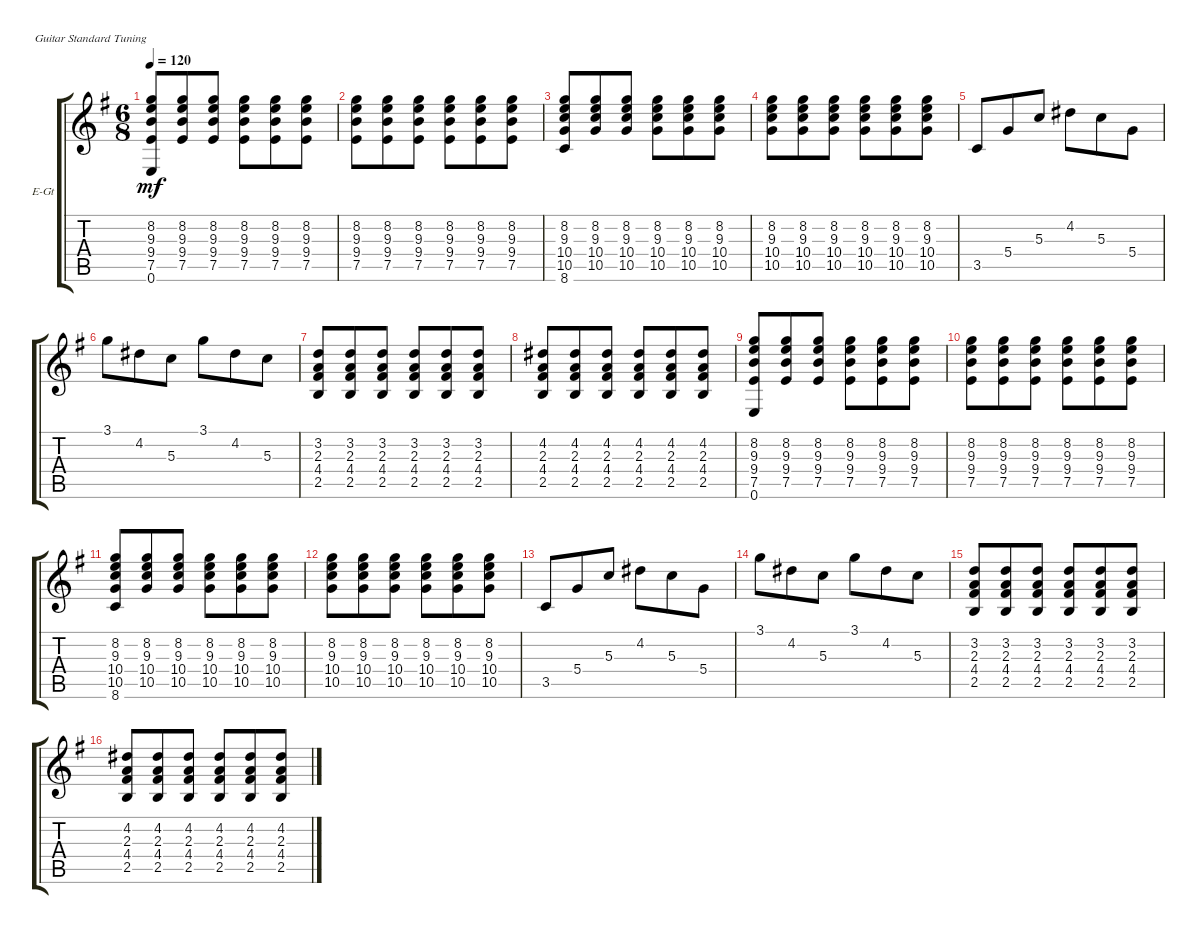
\bracketExtendMode groupsimilarinstruments
\firstSystemTrackNameOrientation horizontal
\otherSystemsTrackNameOrientation horizontal
\track ("Electric Guitar" "E-Gt") {instrument overdrivenguitar}
\staff {score tabs}
\tuning (E4 B3 G3 D3 A2 E2)
\ts (6 8)
\tempo 120
\clef g2
\scale
0.333333
\ks eminor
(0.6 7.5 9.4 9.3 8.2).8{dy mf} (8.2 9.3 9.4 7.5).8 (8.2 9.3 9.4 7.5).8 (8.2 9.3 9.4 7.5).8 (8.2 9.3 9.4 7.5).8 (8.2 9.3 9.4 7.5).8 |
\scale
0.333333 (7.5 9.4 9.3 8.2).8 (8.2 9.3 9.4 7.5).8 (8.2 9.3 9.4 7.5).8 (8.2 9.3 9.4 7.5).8 (8.2 9.3 9.4 7.5).8 (8.2 9.3 9.4 7.5).8 |
\scale
0.333333 (8.6 10.5 10.4 9.3 8.2).8 (10.5 10.4 9.3 8.2).8 (10.5 10.4 9.3 8.2).8 (10.5 10.4 9.3 8.2).8 (10.5 10.4 9.3 8.2).8 (10.5 10.4 9.3 8.2).8 |
\scale
0.333333 (10.5 10.4 9.3 8.2).8 (10.5 10.4 9.3 8.2).8 (10.5 10.4 9.3 8.2).8 (10.5 10.4 9.3 8.2).8 (10.5 10.4 9.3 8.2).8 (10.5 10.4 9.3 8.2).8 |
\scale
0.333333 3.5.8 5.4.8 5.3.8 4.2.8 5.3.8 5.4.8 |
\scale
0.333333 3.1.8 4.2.8 5.3.8 3.1.8 4.2.8 5.3.8 |
\scale
0.333333 (3.2 2.3 4.4 2.5).8 (2.5 4.4 2.3 3.2).8 (2.5 4.4 2.3 3.2).8 (2.5 4.4 2.3 3.2).8 (2.5 4.4 2.3 3.2).8 (2.5 4.4 2.3 3.2).8 |
\scale
0.333333 (4.2 2.3 4.4 2.5).8 (4.2 2.3 4.4 2.5).8 (4.2 2.3 4.4 2.5).8 (4.2 2.3 4.4 2.5).8 (4.2 2.3 4.4 2.5).8 (4.2 2.3 4.4 2.5).8 |
\scale
0.333333 (0.6 7.5 9.4 9.3 8.2).8 (8.2 9.3 9.4 7.5).8 (8.2 9.3 9.4 7.5).8 (8.2 9.3 9.4 7.5).8 (8.2 9.3 9.4 7.5).8 (8.2 9.3 9.4 7.5).8 |
\scale
0.333333 (7.5 9.4 9.3 8.2).8 (8.2 9.3 9.4 7.5).8 (8.2 9.3 9.4 7.5).8 (8.2 9.3 9.4 7.5).8 (8.2 9.3 9.4 7.5).8 (8.2 9.3 9.4 7.5).8 |
\scale
0.333333 (8.6 10.5 10.4 9.3 8.2).8 (10.5 10.4 9.3 8.2).8 (10.5 10.4 9.3 8.2).8 (10.5 10.4 9.3 8.2).8 (10.5 10.4 9.3 8.2).8 (10.5 10.4 9.3 8.2).8 |
\scale
0.333333 (10.5 10.4 9.3 8.2).8 (10.5 10.4 9.3 8.2).8 (10.5 10.4 9.3 8.2).8 (10.5 10.4 9.3 8.2).8 (10.5 10.4 9.3 8.2).8 (10.5 10.4 9.3 8.2).8 |
\scale
0.333333 3.5.8 5.4.8 5.3.8 4.2.8 5.3.8 5.4.8 |
\scale
0.333333 3.1.8 4.2.8 5.3.8 3.1.8 4.2.8 5.3.8 |
\scale
0.333333 (3.2 2.3 4.4 2.5).8 (3.2 2.3 4.4 2.5).8 (3.2 2.3 4.4 2.5).8 (3.2 2.3 4.4 2.5).8 (3.2 2.3 4.4 2.5).8 (3.2 2.3 4.4 2.5).8 |
\scale
0.333333 (2.5 4.4 2.3 4.2).8 (2.5 4.4 2.3 4.2).8 (2.5 4.4 2.3 4.2).8 (2.5 4.4 2.3 4.2).8 (2.5 4.4 2.3 4.2).8 (2.5 4.4 2.3 4.2).8
